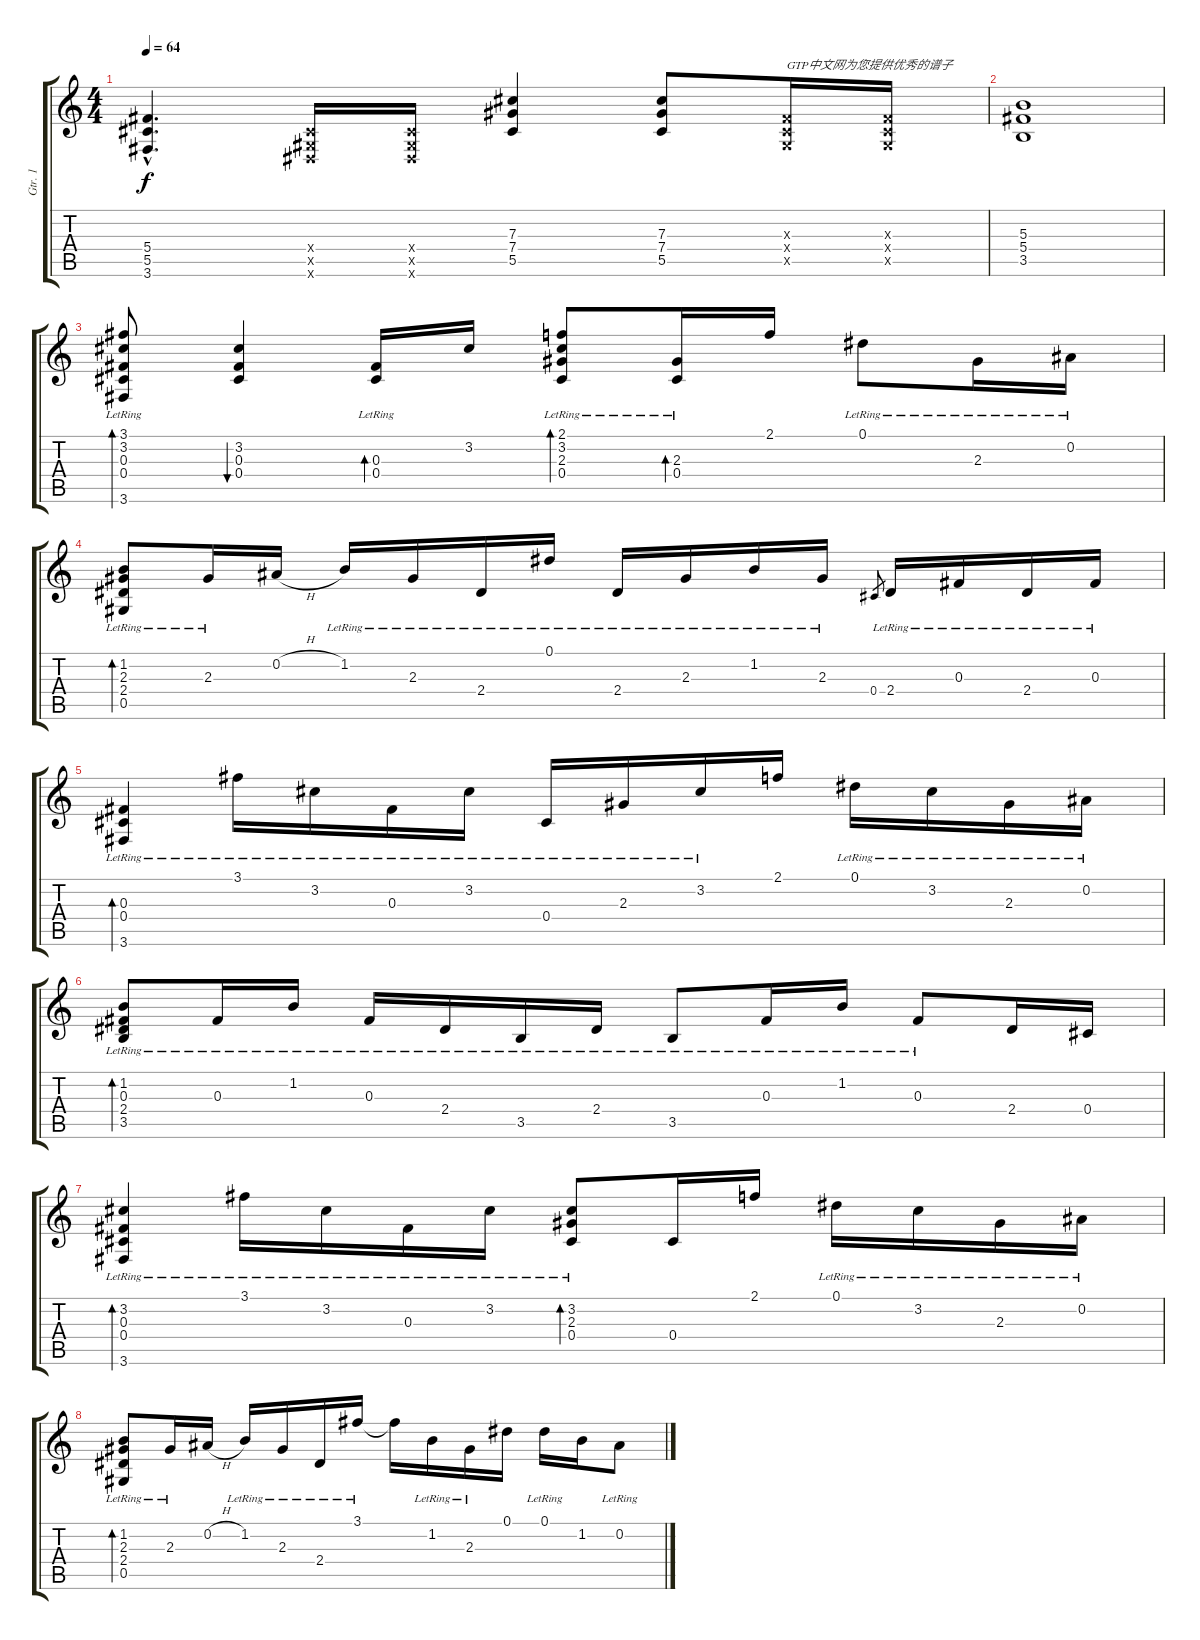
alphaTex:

\track ("Gtr. 1" "Gtr. 1") {instrument acousticguitarsteel}
\staff {score tabs}
\tuning (Eb4 Bb3 Gb3 Db3 Ab2 Eb2) {hide}
\ts (4 4)
\tempo 64
\clef g2
\ks c
(5.4{hac} 5.5{hac} 3.6{hac}).4{d dy f} (0.4{x} 0.5{x} 0.6{x}).16 (0.4{x} 0.5{x} 0.6{x}).16 (7.3 7.4 5.5).4 (7.3 7.4 5.5).8 (0.3{x} 0.4{x} 0.5{x}).16{txt "GTP中文网为您提供优秀的谱子"} (0.3{x} 0.4{x} 0.5{x}).16 |
(5.3 5.4 3.5).1{volume 6} |
(3.1{lr} 3.2 0.3 0.4 3.6{lr}).8{bd 30 volume 10 instrument acousticguitarsteel} (3.2 0.3 0.4).4{bu 30} (0.3{lr} 0.4{lr}).16{bd 30} 3.2.16 (2.1{lr} 3.2{lr} 2.3 0.4).8{bd 30} (2.3{lr} 0.4{lr}).16{bd 30} 2.1.16 0.1{lr}.8 2.3{lr}.16 0.2{lr}.16 |
(1.2{lr} 2.3 2.4{lr} 0.5{lr}).8{bd 30} 2.3{lr}.16 0.2{h}.16 1.2{lr}.16 2.3{lr}.16 2.4{lr}.16 0.1{lr}.16 2.4{lr}.16 2.3{lr}.16 1.2{lr}.16 2.3{lr}.16 0.4.8{gr} 2.4{lr}.16 0.3{lr}.16 2.4{lr}.16 0.3{lr}.16 |
(0.3{lr} 0.4{lr} 3.6{lr}).4{bd 30} 3.1{lr}.16 3.2{lr}.16 0.3{lr}.16 3.2{lr}.16 0.4{lr}.16 2.3{lr}.16 3.2{lr}.16 2.1.16 0.1{lr}.16 3.2{lr}.16 2.3{lr}.16 0.2{lr}.16 |
(1.2{lr} 0.3 2.4{lr} 3.5{lr}).8{bd 30} 0.3{lr}.16 1.2{lr}.16 0.3{lr}.16 2.4{lr}.16 3.5{lr}.16 2.4{lr}.16 3.5{lr}.8 0.3{lr}.16 1.2{lr}.16 0.3{lr}.8 2.4.16 0.4.16 |
(3.2{lr} 0.3{lr} 0.4{lr} 3.6{lr}).4{bd 30} 3.1{lr}.16 3.2{lr}.16 0.3{lr}.16 3.2{lr}.16 (3.2{lr} 2.3{lr} 0.4{lr}).8{bd 30} 0.4.16 2.1.16 0.1{lr}.16 3.2{lr}.16 2.3{lr}.16 0.2{lr}.16 |
(1.2{lr} 2.3 2.4{lr} 0.5{lr}).8{bd 30} 2.3{lr}.16 0.2{h}.16 1.2{lr}.16 2.3{lr}.16 2.4{lr}.16 3.1{lr}.16 3.1{t}.16 1.2{lr}.16 2.3{lr}.16 0.1.16 0.1{lr}.16 1.2.16 0.2{lr}.8
